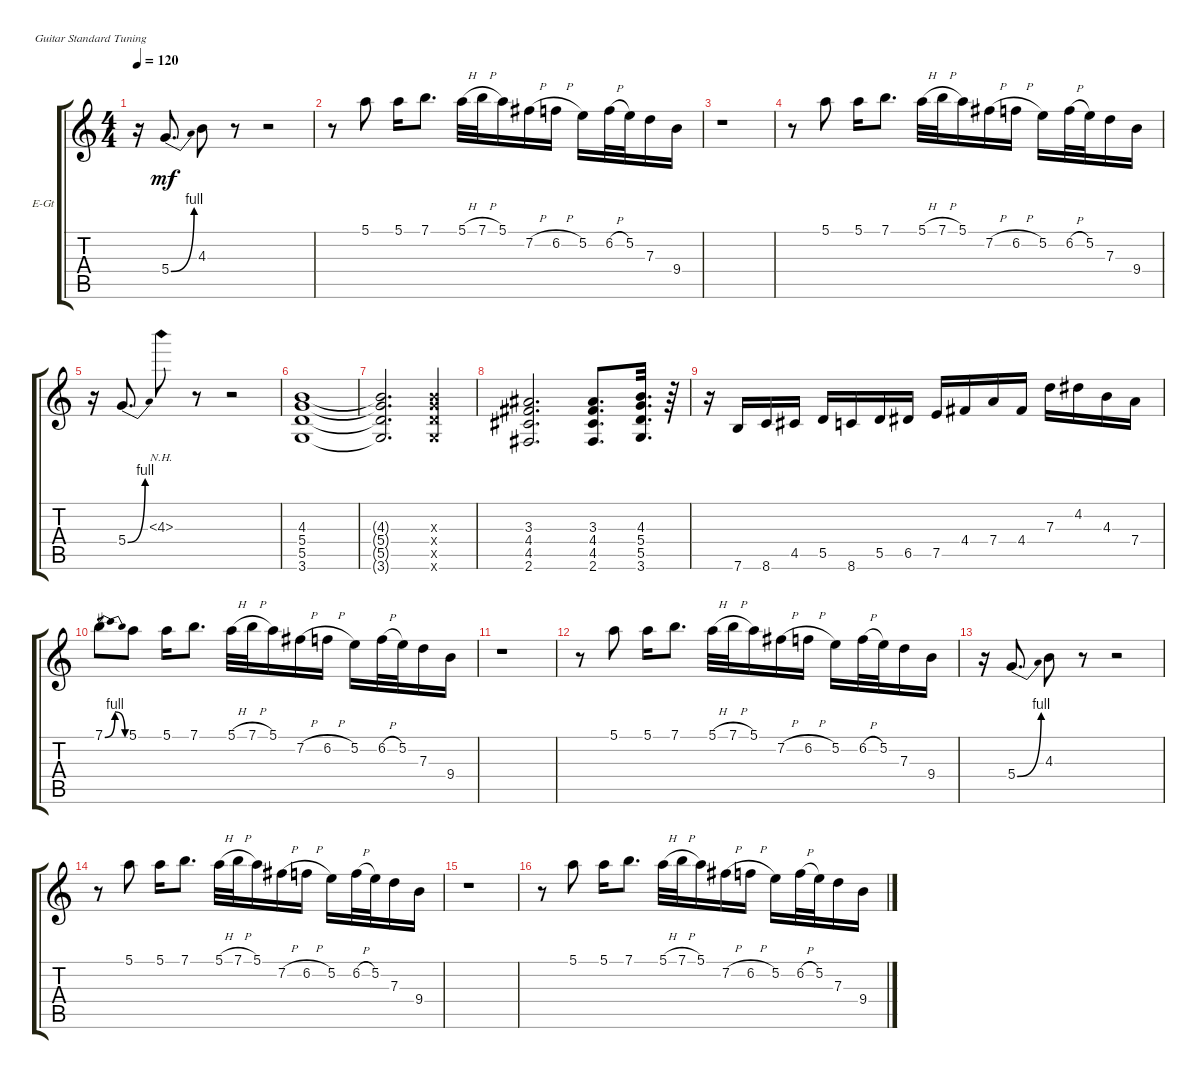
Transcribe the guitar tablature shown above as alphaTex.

\bracketExtendMode groupsimilarinstruments
\firstSystemTrackNameOrientation horizontal
\otherSystemsTrackNameOrientation horizontal
\track ("Guitar" "E-Gt") {instrument overdrivenguitar}
\staff {score tabs}
\tuning (E4 B3 G3 D3 A2 E2)
\ts (4 4)
\tempo 120
\clef g2
\ks aminor
r.16{dy mf} 5.4{be (bend 0 0 34.199999999999996 4)}.8{d} 4.3.8 r.8 r.2 |
r.8 5.1.8 5.1.16 7.1.8{d} 5.1{h}.32 7.1{h}.32 5.1.16 7.2{h}.16 6.2{h}.16 5.2.16 6.2{h}.32 5.2.32 7.3.16 9.4.16 |
r.1 |
r.8 5.1.8 5.1.16 7.1.8{d} 5.1{h}.32 7.1{h}.32 5.1.16 7.2{h}.16 6.2{h}.16 5.2.16 6.2{h}.32 5.2.32 7.3.16 9.4.16 |
r.16 5.4{be (bend 0 0 34.199999999999996 4)}.8{d} 4.3{nh}.8 r.8 r.2 |
(4.3 5.4 3.6 5.5).1 |
(4.3{t} 5.4{t} 3.6{t} 5.5{t}).2{d} (3.6{x} 5.5{x} 5.4{x} 4.3{x}).4 |
(3.3 4.4 4.5 2.6).2{d} (2.6 4.5 4.4 3.3).8{d} (4.3 5.4 5.5 3.6).32{d} r.64 |
r.16 7.6.16 8.6.16 4.5.16 5.5.16 8.6.16 5.5.16 6.5.16 7.5.16 4.4.16 7.4.16 4.4.16 7.3.16 4.2.16 4.3.16 7.4.16 |
7.1{be (bendrelease 0 0 3.5999999999999996 4 10.799999999999999 4 16.8 0)}.8 5.1.8 5.1.16 7.1.8{d} 5.1{h}.32 7.1{h}.32 5.1.16 7.2{h}.16 6.2{h}.16 5.2.16 6.2{h}.32 5.2.32 7.3.16 9.4.16 |
r.1 |
r.8 5.1.8 5.1.16 7.1.8{d} 5.1{h}.32 7.1{h}.32 5.1.16 7.2{h}.16 6.2{h}.16 5.2.16 6.2{h}.32 5.2.32 7.3.16 9.4.16 |
r.16 5.4{be (bend 0 0 34.199999999999996 4)}.8{d} 4.3.8 r.8 r.2 |
r.8 5.1.8 5.1.16 7.1.8{d} 5.1{h}.32 7.1{h}.32 5.1.16 7.2{h}.16 6.2{h}.16 5.2.16 6.2{h}.32 5.2.32 7.3.16 9.4.16 |
r.1 |
r.8 5.1.8 5.1.16 7.1.8{d} 5.1{h}.32 7.1{h}.32 5.1.16 7.2{h}.16 6.2{h}.16 5.2.16 6.2{h}.32 5.2.32 7.3.16 9.4.16
